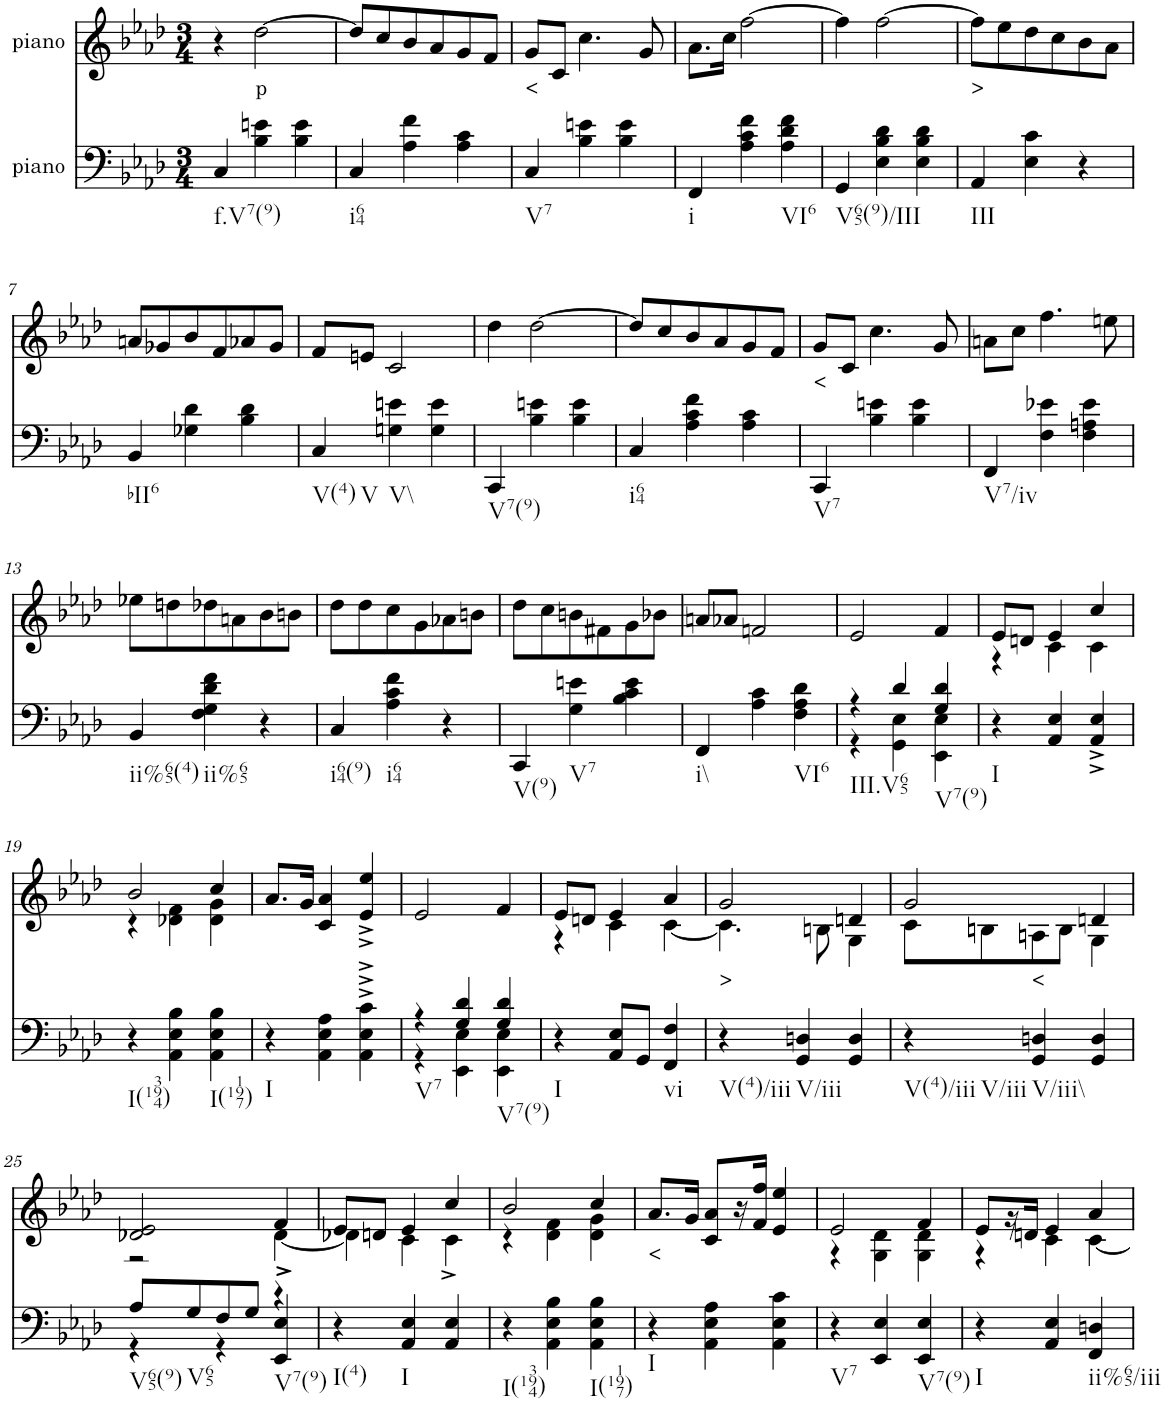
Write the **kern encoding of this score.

**kern	**kern	**text
*part2	*part1	*part1
*staff2	*staff1	*staff1
*I"piano	*I"piano	*
*I'Pno	*I'Pno	*
*clefF4	*clefG2	*
*k[b-e-a-d-]	*k[b-e-a-d-]	*
*f:	*f:	*
*M3/4	*M3/4	*
=1	=1	=1
!LO:TX:b:t=f.V7(9)	!	!
4C/	4r	.
!	!	!LO:LY:b
4B-\ 4en\	[2dd-\	p
4B-\ 4e\	.	.
=2	=2	=2
!LO:TX:b:t=i64	!	!
4C/	8dd-/L]	.
.	8cc/	.
4A-\ 4f\	8b-/	.
.	8a-/	.
4A-\ 4c\	8g/	.
.	8f/J	.
=3	=3	=3
!LO:TX:b:t=V7	!	!
!	!	!LO:LY:b
4C/	8g/L	<
.	8c/J	.
4B-\ 4en\	4.cc\	.
4B-\ 4e\	.	.
.	8g/	.
=4	=4	=4
!LO:TX:b:t=i	!	!
4FF/	8.a-\L	.
.	16cc\Jk	.
4A-\ 4c\ 4f\	[2ff\	.
!LO:TX:b:t=VI6	!	!
4A-\ 4d-\ 4f\	.	.
=5	=5	=5
!LO:TX:b:t=V65(9)/III	!	!
4GG/	4ff\]	.
4E-\ 4B-\ 4d-\	[2ff\	.
4E-\ 4B-\ 4d-\	.	.
=6	=6	=6
!LO:TX:b:t=III	!	!
!	!	!LO:LY:b
4AA-/	8ff\L]	>
.	8ee-\	.
4E-\ 4c\	8dd-\	.
.	8cc\	.
4r	8b-\	.
.	8a-\J	.
!!LO:LB:g=z
=7	=7	=7
!LO:TX:b:t=bII6	!	!
4BB-/	8an/L	.
.	8g-X/	.
4G-X\ 4d-\	8b-/	.
.	8f/	.
4B-\ 4d-\	8a-X/	.
.	8g-/J	.
=8	=8	=8
!LO:TX:b:t=V(4)	!	!
!LO:TX:b:t=V	!	!
4C/	8f/L	.
.	8en/J	.
!LO:TX:b:t=V\\	!	!
4Gn\ 4en\	2c/	.
4G\ 4e\	.	.
=9	=9	=9
!LO:TX:b:t=V7(9)	!	!
4CC/	4dd-\	.
4B-\ 4en\	[2dd-\	.
4B-\ 4e\	.	.
=10	=10	=10
!LO:TX:b:t=i64	!	!
4C/	8dd-/L]	.
.	8cc/	.
4A-\ 4c\ 4f\	8b-/	.
.	8a-/	.
4A-\ 4c\	8g/	.
.	8f/J	.
=11	=11	=11
!LO:TX:b:t=V7	!	!
!	!	!LO:LY:b
4CC/	8g/L	<
.	8c/J	.
4B-\ 4en\	4.cc\	.
4B-\ 4e\	.	.
.	8g/	.
=12	=12	=12
!LO:TX:b:t=V7/iv	!	!
4FF/	8an\L	.
.	8cc\J	.
4F\ 4e-X\	4.ff\	.
4F\ 4An\ 4e-\	.	.
.	8een\	.
!!LO:LB:g=z
=13	=13	=13
!LO:TX:b:t=ii%65(4)	!	!
4BB-/	8ee-X\L	.
.	8ddn\	.
!LO:TX:b:t=ii%65	!	!
4F\ 4G\ 4d-\ 4f\	8dd-X\	.
.	8an\	.
4r	8b-\	.
.	8bn\J	.
=14	=14	=14
!LO:TX:b:t=i64(9)	!	!
4C/	8dd-\L	.
.	8dd-\	.
!LO:TX:b:t=i64	!	!
4A-\ 4c\ 4f\	8cc\	.
.	8g\	.
4r	8a-X\	.
.	8bn\J	.
=15	=15	=15
!LO:TX:b:t=V(9)	!	!
4CC/	8dd-\L	.
.	8cc\	.
!LO:TX:b:t=V7	!	!
4G\ 4en\	8bn\	.
.	8f#X\	.
4B-\ 4c\ 4e\	8g\	.
.	8b-X\J	.
=16	=16	=16
!LO:TX:b:t=i\\	!	!
4FF/	8an/L	.
.	8a-X/J	.
4A-\ 4c\	2fn/	.
!LO:TX:b:t=VI6	!	!
4F\ 4A-\ 4d-\	.	.
=17	=17	=17
*^	*	*
!LO:TX:b:t=III.V65	!	!	!
4r	4r	2e-/	.
4d-/	4GG\ 4E-\	.	.
!LO:TX:b:t=V7(9)	!	!	!
4G/ 4d-/	4EE-\ 4E-\	4f/	.
=18	=18	=18	=18
*	*	*^	*
!LO:TX:b:t=I	!	!	!	!
*v	*v	*	*	*
4r	8e-/L	4r	.
.	8dn/J	.	.
4AA-/ 4E-/	4e-/	4c\	.
4AA-/^ 4E-/^	4cc/	4c\	.
!!LO:LB:g=z	!!
=19	=19	=19	=19
!LO:TX:b:t=I(1394)	!	!	!
4r	2b-/	4r	.
4AA-\ 4E-\ 4B-\	.	4d-X\ 4f\	.
!LO:TX:b:t=I(1197)	!	!	!
4AA-\ 4E-\ 4B-\	4cc/	4d-\ 4g\	.
=20	=20	=20	=20
!LO:TX:b:t=I	!	!	!
*	*v	*v	*
4r	8.a-/L	.
.	16g/Jk	.
4AA-\ 4E-\ 4A-\	4c/ 4a-/	.
4AA-\^ 4E-\^ 4c\^	4e-/^ 4ee-/^	.
=21	=21	=21
*^	*	*
!LO:TX:b:t=V7	!	!	!
4r	4r	2e-/	.
4G/ 4d-/	4EE-\ 4E-\	.	.
!LO:TX:b:t=V7(9)	!	!	!
4G/ 4d-/	4EE-\ 4E-\	4f/	.
=22	=22	=22	=22
*	*	*^	*
!LO:TX:b:t=I	!	!	!	!
*v	*v	*	*	*
4r	8e-/L	4r	.
.	8dn/J	.	.
8AA-/ 8E-/L	4e-/	4c\	.
8GG/J	.	.	.
!LO:TX:b:t=vi	!	!	!
4FF/ 4F/	4a-/	[4c\	.
=23	=23	=23	=23
!LO:TX:b:t=V(4)/iii	!	!	!
!	!	!	!LO:LY:b
4r	2g/	4.c\]	>
!LO:TX:b:t=V/iii	!	!	!
4GG/ 4Dn/	.	.	.
.	.	8Bn\	.
4GG/ 4D/	4dn/	4G\	.
=24	=24	=24	=24
!LO:TX:b:t=V(4)/iii	!	!	!
!LO:TX:b:t=V/iii	!	!	!
4r	2g/	8c\L	.
.	.	8Bn\	.
!LO:TX:b:t=V/iii\\	!	!	!
!	!	!	!LO:LY:b
4GG/ 4Dn/	.	8An\	<
.	.	8B\J	.
4GG/ 4D/	4dn/	4G\	.
!!LO:LB:g=z	!!
=25	=25	=25	=25
*^	*	*	*
!LO:TX:b:t=V65(9)	!	!	!	!
8A-/L	4r	2d-X/ 2e-/	2r	.
!LO:TX:b:t=V65	!	!	!	!
8G/	.	.	.	.
8F/	4r	.	.	.
8G/J	.	.	.	.
!LO:TX:b:t=V7(9)	!	!	!	!
4r	4EE-/^ 4E-/^	4f/	[4d-\	.
=26	=26	=26	=26	=26
!LO:TX:b:t=I(4)	!	!	!	!
*v	*v	*	*	*
4r	8e-/L	4d-X\]	.
.	8dn/J	.	.
!LO:TX:b:t=I	!	!	!
4AA-/ 4E-/	4e-/	4c\	.
4AA-/ 4E-/	4cc/	4c^\	.
=27	=27	=27	=27
!LO:TX:b:t=I(1394)	!	!	!
4r	2b-/	4r	.
4AA-\ 4E-\ 4B-\	.	4d-\ 4f\	.
!LO:TX:b:t=I(1197)	!	!	!
4AA-\ 4E-\ 4B-\	4cc/	4d-\ 4g\	.
=28	=28	=28	=28
!LO:TX:b:t=I	!	!	!
!	!	!	!LO:LY:b
*	*v	*v	*
4r	8.a-/L	<
.	16g/Jk	.
4AA-\ 4E-\ 4A-\	8c/ 8a-/L	.
.	16r	.
.	16f/ 16ff/JJ	.
4AA-\ 4E-\ 4c\	4e-/ 4ee-/	.
=29	=29	=29
*	*^	*
!LO:TX:b:t=V7	!	!	!
4r	2e-/	4r	.
4EE-/ 4E-/	.	4G\ 4d-\	.
!LO:TX:b:t=V7(9)	!	!	!
4EE-/ 4E-/	4f/	4G\ 4d-\	.
=30	=30	=30	=30
!LO:TX:b:t=I	!	!	!
4r	8e-/L	4r	.
.	16r	.	.
.	16dn/JJ	.	.
4AA-/ 4E-/	4e-/	4c\	.
!LO:TX:b:t=ii%65/iii	!	!	!
4FF/ 4Dn/	4a-/	[4c\	.
*	*v	*v	*
=	=	=
*-	*-	*-
